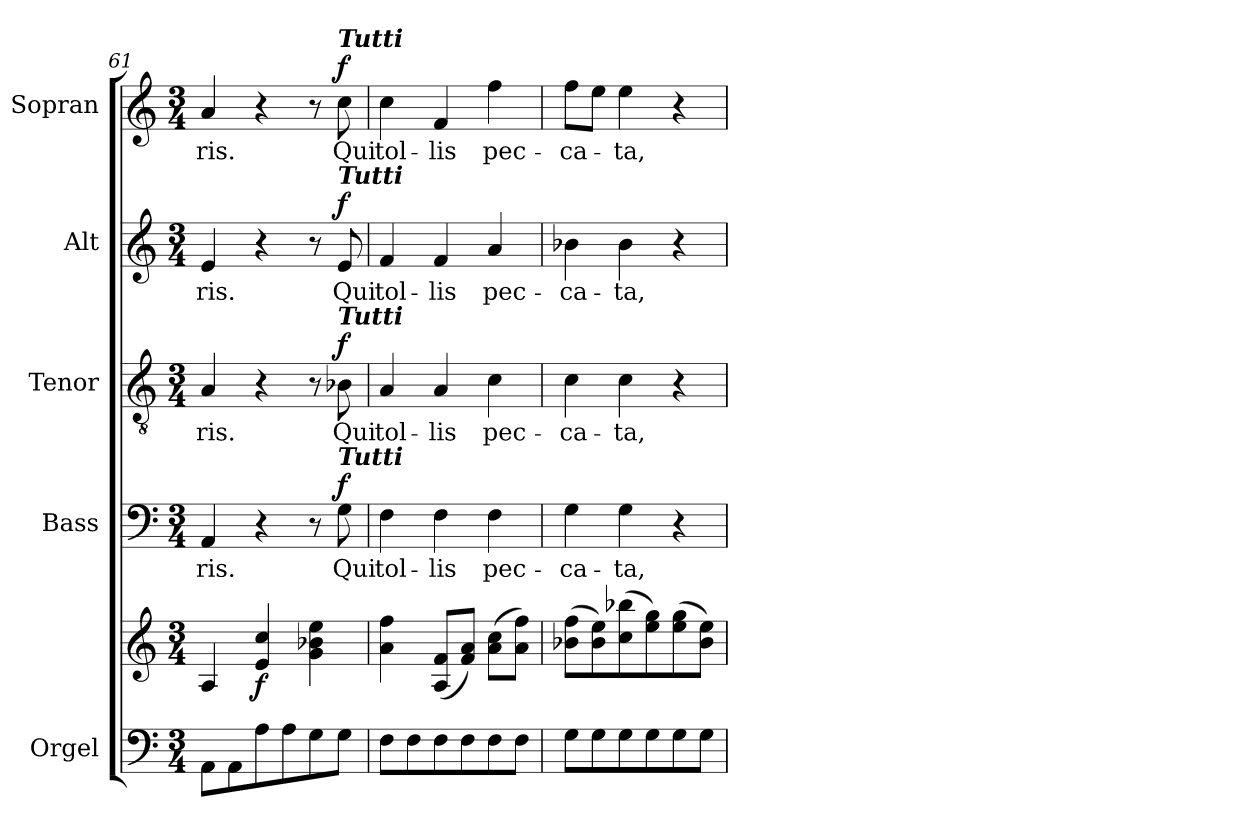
**kern	**kern	**dynam	**kern	**text	**dynam	**kern	**text	**dynam	**kern	**text	**dynam	**kern	**text	**dynam
*part5	*part5	*part5	*part4	*part4	*part4	*part3	*part3	*part3	*part2	*part2	*part2	*part1	*part1	*part1
*staff6	*staff5	*staff5/6	*staff4	*staff4	*staff4	*staff3	*staff3	*staff3	*staff2	*staff2	*staff2	*staff1	*staff1	*staff1
*I"Orgel	*	*	*I"Bass	*	*	*I"Tenor	*	*	*I"Alt	*	*	*I"Sopran	*	*
*	*	*	*I'B.	*	*	*I'T.	*	*	*I'A.	*	*	*I'S.	*	*
*clefF4	*clefG2	*	*clefF4	*	*	*clefGv2	*	*	*clefG2	*	*	*clefG2	*	*
*k[]	*k[]	*	*k[]	*	*	*k[]	*	*	*k[]	*	*	*k[]	*	*
*C:	*C:	*	*C:	*	*	*C:	*	*	*C:	*	*	*C:	*	*
*M3/4	*M3/4	*	*M3/4	*	*	*M3/4	*	*	*M3/4	*	*	*M3/4	*	*
=61	=61	=61	=61	=61	=61	=61	=61	=61	=61	=61	=61	=61	=61	=61
!	!	!	!	!LO:LY:b	!	!	!LO:LY:b	!	!	!LO:LY:b	!	!	!LO:LY:b	!
8AA\L	4A/	.	4AA/	-ris.	.	4A/	-ris.	.	4e/	-ris.	.	4a/	-ris.	.
8AA\	.	.	.	.	.	.	.	.	.	.	.	.	.	.
!	!	!LO:DY:b	!	!	!	!	!	!	!	!	!	!	!	!
8A\	4e/ 4cc/	f	4r	.	.	4r	.	.	4r	.	.	4r	.	.
8A\	.	.	.	.	.	.	.	.	.	.	.	.	.	.
8G\	4g\ 4b-X\ 4ee\	.	8r	.	.	8r	.	.	8r	.	.	8r	.	.
!	!	!	!	!	!	!	!	!	!	!	!	!LO:TX:a:Bi:t=Tutti	!	!
!	!	!	!	!	!	!	!	!	!LO:TX:a:Bi:t=Tutti	!	!	!	!	!
!	!	!	!	!	!	!LO:TX:a:Bi:t=Tutti	!	!	!	!	!	!	!	!
!	!	!	!LO:TX:a:Bi:t=Tutti	!	!	!	!	!	!	!	!	!	!	!
!	!	!	!	!LO:LY:b	!LO:DY:a	!	!LO:LY:b	!LO:DY:a	!	!LO:LY:b	!LO:DY:a	!	!LO:LY:b	!LO:DY:a
8G\J	.	.	8G\	Qui	f	8B-X\	Qui	f	8e/	Qui	f	8cc\	Qui	f
=62	=62	=62	=62	=62	=62	=62	=62	=62	=62	=62	=62	=62	=62	=62
!	!	!	!	!LO:LY:b	!	!	!LO:LY:b	!	!	!LO:LY:b	!	!	!LO:LY:b	!
8F\L	4a\ 4ff\	.	4F\	tol-	.	4A/	tol-	.	4f/	tol-	.	4cc\	tol-	.
8F\	.	.	.	.	.	.	.	.	.	.	.	.	.	.
!	!	!	!	!LO:LY:b	!	!	!LO:LY:b	!	!	!LO:LY:b	!	!	!LO:LY:b	!
8F\	(<8A/ 8f/L	.	4F\	-lis	.	4A/	-lis	.	4f/	-lis	.	4f/	-lis	.
8F\	8f/ 8a/J)	.	.	.	.	.	.	.	.	.	.	.	.	.
!	!	!	!	!LO:LY:b	!	!	!LO:LY:b	!	!	!LO:LY:b	!	!	!LO:LY:b	!
8F\	(>8a\ 8cc\L	.	4F\	pec-	.	4c\	pec-	.	4a/	pec-	.	4ff\	pec-	.
8F\J	8a\ 8ff\J)	.	.	.	.	.	.	.	.	.	.	.	.	.
=63	=63	=63	=63	=63	=63	=63	=63	=63	=63	=63	=63	=63	=63	=63
!	!	!	!	!LO:LY:b	!	!	!LO:LY:b	!	!	!LO:LY:b	!	!	!LO:LY:b	!
8G\L	(>8b-X\ 8ff\L	.	4G\	-ca-	.	4c\	-ca-	.	4b-X\	-ca-	.	8ff\L	-ca-	.
8G\	8b-\ 8ee\)	.	.	.	.	.	.	.	.	.	.	8ee\J	.	.
!	!	!	!	!LO:LY:b	!	!	!LO:LY:b	!	!	!LO:LY:b	!	!	!LO:LY:b	!
8G\	(>8cc\ 8bb-X\	.	4G\	-ta,	.	4c\	-ta,	.	4b-\	-ta,	.	4ee\	-ta,	.
8G\	8ee\ 8gg\)	.	.	.	.	.	.	.	.	.	.	.	.	.
8G\	(>8ee\ 8gg\	.	4r	.	.	4r	.	.	4r	.	.	4r	.	.
8G\J	8b-\ 8ee\J)	.	.	.	.	.	.	.	.	.	.	.	.	.
=	=	=	=	=	=	=	=	=	=	=	=	=	=	=
*-	*-	*-	*-	*-	*-	*-	*-	*-	*-	*-	*-	*-	*-	*-
